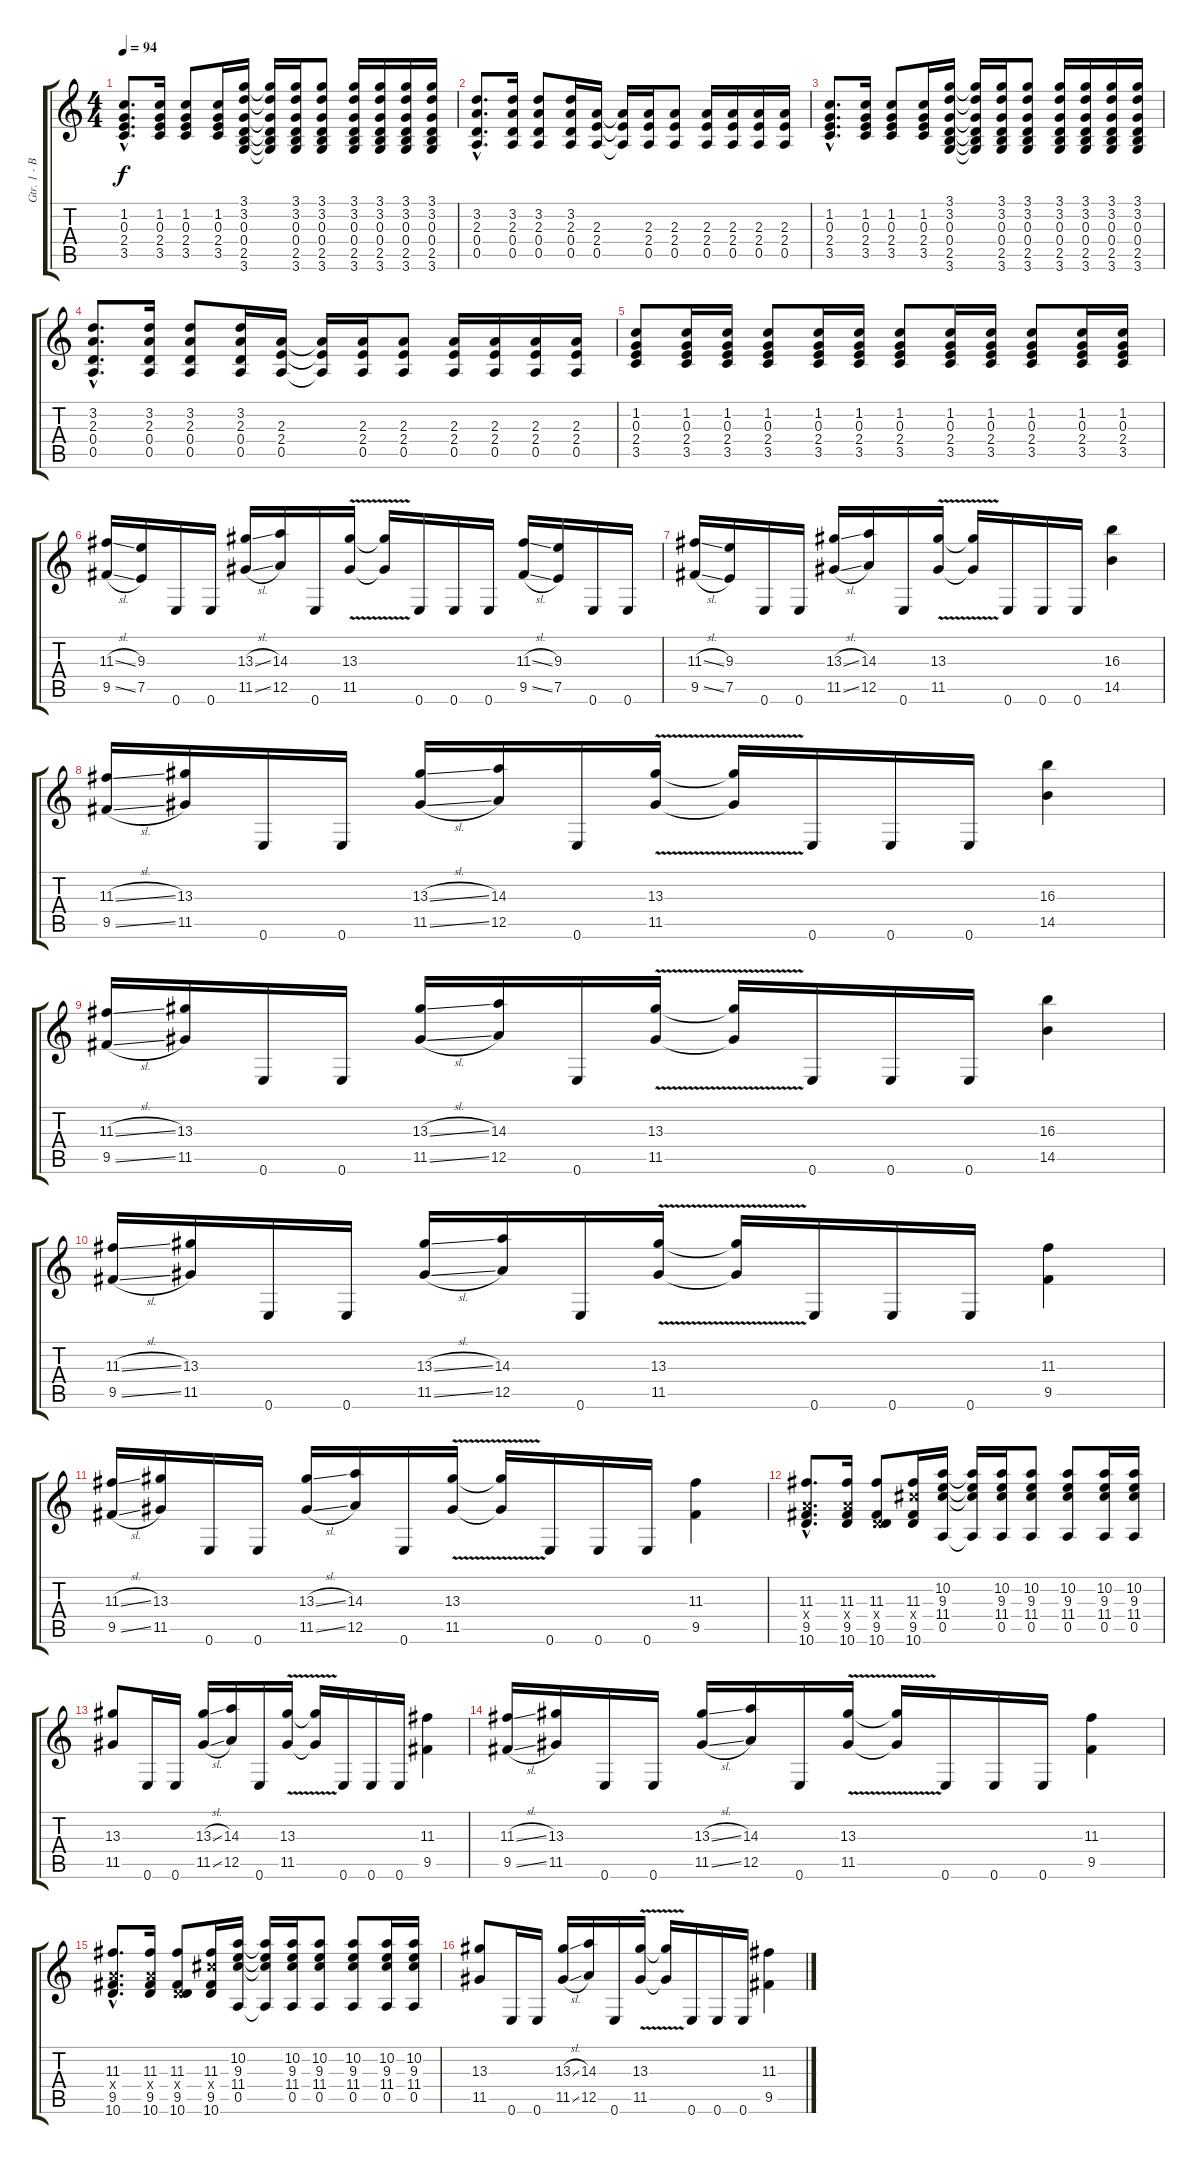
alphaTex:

\track ("Gtr. 1 - Billy" "Gtr. 1 - B") {instrument overdrivenguitar}
\staff {score tabs}
\tuning (E4 B3 G3 D3 A2 E2) {hide}
\ts (4 4)
\tempo 94
\clef g2
\ks c
(1.2{hac} 0.3{hac} 2.4{hac} 3.5{hac}).8{d dy f} (1.2 0.3 2.4 3.5).16 (1.2 0.3 2.4 3.5).8 (1.2 0.3 2.4 3.5).16 (3.1 3.2 0.3 0.4 2.5 3.6).16 (3.1{t} 3.2{t} 0.3{t} 0.4{t} 2.5{t} 3.6{t}).16 (3.1 3.2 0.3 0.4 2.5 3.6).16 (3.1 3.2 0.3 0.4 2.5 3.6).8 (3.1 3.2 0.3 0.4 2.5 3.6).16 (3.1 3.2 0.3 0.4 2.5 3.6).16 (3.1 3.2 0.3 0.4 2.5 3.6).16 (3.1 3.2 0.3 0.4 2.5 3.6).16 |
(3.2{hac} 2.3{hac} 0.4{hac} 0.5{hac}).8{d} (3.2 2.3 0.4 0.5).16 (3.2 2.3 0.4 0.5).8 (3.2 2.3 0.4 0.5).16 (2.3 2.4 0.5).16 (2.3{t} 2.4{t} 0.5{t}).16 (2.3 2.4 0.5).16 (2.3 2.4 0.5).8 (2.3 2.4 0.5).16 (2.3 2.4 0.5).16 (2.3 2.4 0.5).16 (2.3 2.4 0.5).16 |
(1.2{hac} 0.3{hac} 2.4{hac} 3.5{hac}).8{d} (1.2 0.3 2.4 3.5).16 (1.2 0.3 2.4 3.5).8 (1.2 0.3 2.4 3.5).16 (3.1 3.2 0.3 0.4 2.5 3.6).16 (3.1{t} 3.2{t} 0.3{t} 0.4{t} 2.5{t} 3.6{t}).16 (3.1 3.2 0.3 0.4 2.5 3.6).16 (3.1 3.2 0.3 0.4 2.5 3.6).8 (3.1 3.2 0.3 0.4 2.5 3.6).16 (3.1 3.2 0.3 0.4 2.5 3.6).16 (3.1 3.2 0.3 0.4 2.5 3.6).16 (3.1 3.2 0.3 0.4 2.5 3.6).16 |
(3.2{hac} 2.3{hac} 0.4{hac} 0.5{hac}).8{d} (3.2 2.3 0.4 0.5).16 (3.2 2.3 0.4 0.5).8 (3.2 2.3 0.4 0.5).16 (2.3 2.4 0.5).16 (2.3{t} 2.4{t} 0.5{t}).16 (2.3 2.4 0.5).16 (2.3 2.4 0.5).8 (2.3 2.4 0.5).16 (2.3 2.4 0.5).16 (2.3 2.4 0.5).16 (2.3 2.4 0.5).16 |
(1.2 0.3 2.4 3.5).8 (1.2 0.3 2.4 3.5).16 (1.2 0.3 2.4 3.5).16 (1.2 0.3 2.4 3.5).8 (1.2 0.3 2.4 3.5).16 (1.2 0.3 2.4 3.5).16 (1.2 0.3 2.4 3.5).8 (1.2 0.3 2.4 3.5).16 (1.2 0.3 2.4 3.5).16 (1.2 0.3 2.4 3.5).8 (1.2 0.3 2.4 3.5).16 (1.2 0.3 2.4 3.5).16 |
(11.3{sl} 9.5{sl}).16 (9.3 7.5).16 0.6.16 0.6.16 (13.3{sl} 11.5{sl}).16 (14.3 12.5).16 0.6.16 (13.3{v} 11.5{v}).16 (13.3{t} 11.5{t}).16 0.6.16 0.6.16 0.6.16 (11.3{sl} 9.5{sl}).16 (9.3 7.5).16 0.6.16 0.6.16 |
(11.3{sl} 9.5{sl}).16 (9.3 7.5).16 0.6.16 0.6.16 (13.3{sl} 11.5{sl}).16 (14.3 12.5).16 0.6.16 (13.3{v} 11.5{v}).16 (13.3{t} 11.5{t}).16 0.6.16 0.6.16 0.6.16 (16.3 14.5).4 |
(11.3{sl} 9.5{sl}).16 (13.3 11.5).16 0.6.16 0.6.16 (13.3{sl} 11.5{sl}).16 (14.3 12.5).16 0.6.16 (13.3{v} 11.5{v}).16 (13.3{t} 11.5{t}).16 0.6.16 0.6.16 0.6.16 (16.3 14.5).4 |
(11.3{sl} 9.5{sl}).16 (13.3 11.5).16 0.6.16 0.6.16 (13.3{sl} 11.5{sl}).16 (14.3 12.5).16 0.6.16 (13.3{v} 11.5{v}).16 (13.3{t} 11.5{t}).16 0.6.16 0.6.16 0.6.16 (16.3 14.5).4 |
(11.3{sl} 9.5{sl}).16 (13.3 11.5).16 0.6.16 0.6.16 (13.3{sl} 11.5{sl}).16 (14.3 12.5).16 0.6.16 (13.3{v} 11.5{v}).16 (13.3{t} 11.5{t}).16 0.6.16 0.6.16 0.6.16 (11.3 9.5).4 |
(11.3{sl} 9.5{sl}).16 (13.3 11.5).16 0.6.16 0.6.16 (13.3{sl} 11.5{sl}).16 (14.3 12.5).16 0.6.16 (13.3{v} 11.5{v}).16 (13.3{t} 11.5{t}).16 0.6.16 0.6.16 0.6.16 (11.3 9.5).4 |
(11.3{hac} 7.4{hac x} 9.5{hac} 10.6{hac}).8{d} (11.3 7.4{x} 9.5 10.6).16 (11.3 0.4{x} 9.5 10.6).8 (11.3 11.4{x} 9.5 10.6).16 (10.2 9.3 11.4 0.5).16 (10.2{t} 9.3{t} 11.4{t} 0.5{t}).16 (10.2 9.3 11.4 0.5).16 (10.2 9.3 11.4 0.5).8 (10.2 9.3 11.4 0.5).8 (10.2 9.3 11.4 0.5).16 (10.2 9.3 11.4 0.5).16 |
(13.3 11.5).8 0.6.16 0.6.16 (13.3{sl} 11.5{sl}).16 (14.3 12.5).16 0.6.16 (13.3{v} 11.5{v}).16 (13.3{t} 11.5{t}).16 0.6.16 0.6.16 0.6.16 (11.3 9.5).4 |
(11.3{sl} 9.5{sl}).16 (13.3 11.5).16 0.6.16 0.6.16 (13.3{sl} 11.5{sl}).16 (14.3 12.5).16 0.6.16 (13.3{v} 11.5{v}).16 (13.3{t} 11.5{t}).16 0.6.16 0.6.16 0.6.16 (11.3 9.5).4 |
(11.3{hac} 7.4{hac x} 9.5{hac} 10.6{hac}).8{d} (11.3 7.4{x} 9.5 10.6).16 (11.3 0.4{x} 9.5 10.6).8 (11.3 11.4{x} 9.5 10.6).16 (10.2 9.3 11.4 0.5).16 (10.2{t} 9.3{t} 11.4{t} 0.5{t}).16 (10.2 9.3 11.4 0.5).16 (10.2 9.3 11.4 0.5).8 (10.2 9.3 11.4 0.5).8 (10.2 9.3 11.4 0.5).16 (10.2 9.3 11.4 0.5).16 |
(13.3 11.5).8 0.6.16 0.6.16 (13.3{sl} 11.5{sl}).16 (14.3 12.5).16 0.6.16 (13.3{v} 11.5{v}).16 (13.3{t} 11.5{t}).16 0.6.16 0.6.16 0.6.16 (11.3 9.5).4
